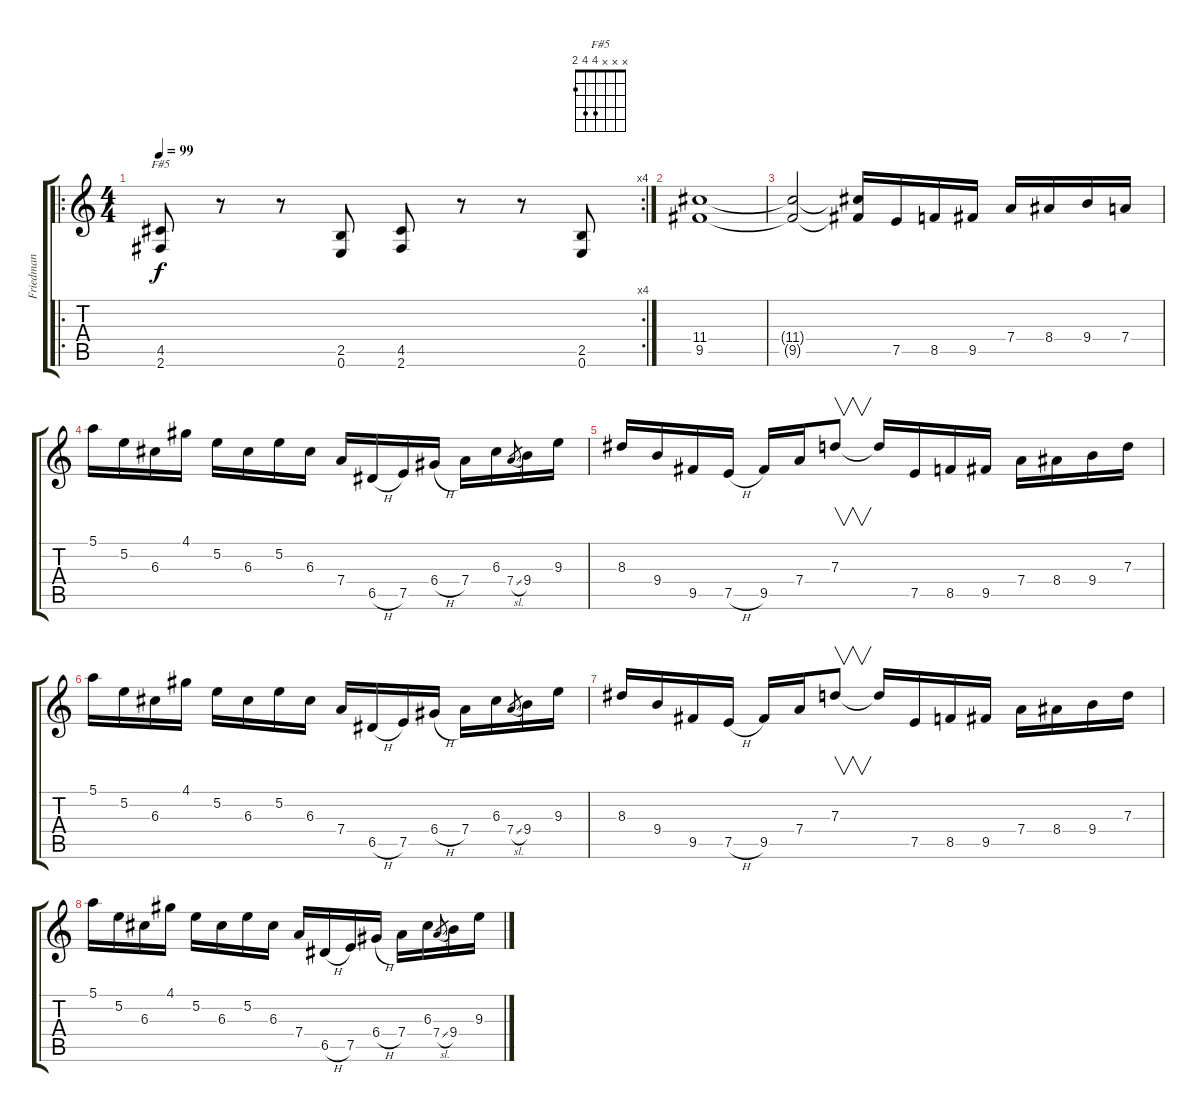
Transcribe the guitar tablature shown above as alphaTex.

\track ("Friedman" "Friedman") {instrument distortionguitar}
\staff {score tabs}
\tuning (E4 B3 G3 D3 A2 E2) {hide}
\chord ("F#5" x x x 4 4 2)
\ro
\rc 4
\ts (4 4)
\tempo 99
\clef g2
\ks c
(4.5 2.6).8{ch "F#5" dy f instrument distortionguitar} r.8 r.8 (2.5 0.6).8 (4.5 2.6).8 r.8 r.8 (2.5 0.6).8 |
(11.4 9.5).1 |
(11.4{t} 9.5{t}).2 (11.4{t} 9.5{t}).16 7.5.16 8.5.16 9.5.16 7.4.16 8.4.16 9.4.16 7.4.16 |
5.1.16 5.2.16 6.3.16 4.1.16 5.2.16 6.3.16 5.2.16 6.3.16 7.4.16 6.5{h}.16 7.5.16 6.4{h}.16 7.4.16 6.3.16 7.4{sl}.8{gr} 9.4.16 9.3.16 |
8.3.16 9.4.16 9.5.16 7.5{h}.16 9.5.16 7.4.16 7.3.8{v} 7.3{t}.16 7.5.16 8.5.16 9.5.16 7.4.16 8.4.16 9.4.16 7.3.16 |
5.1.16 5.2.16 6.3.16 4.1.16 5.2.16 6.3.16 5.2.16 6.3.16 7.4.16 6.5{h}.16 7.5.16 6.4{h}.16 7.4.16 6.3.16 7.4{sl}.8{gr} 9.4.16 9.3.16 |
8.3.16 9.4.16 9.5.16 7.5{h}.16 9.5.16 7.4.16 7.3.8{v} 7.3{t}.16 7.5.16 8.5.16 9.5.16 7.4.16 8.4.16 9.4.16 7.3.16 |
5.1.16 5.2.16 6.3.16 4.1.16 5.2.16 6.3.16 5.2.16 6.3.16 7.4.16 6.5{h}.16 7.5.16 6.4{h}.16 7.4.16 6.3.16 7.4{sl}.8{gr} 9.4.16 9.3.16
